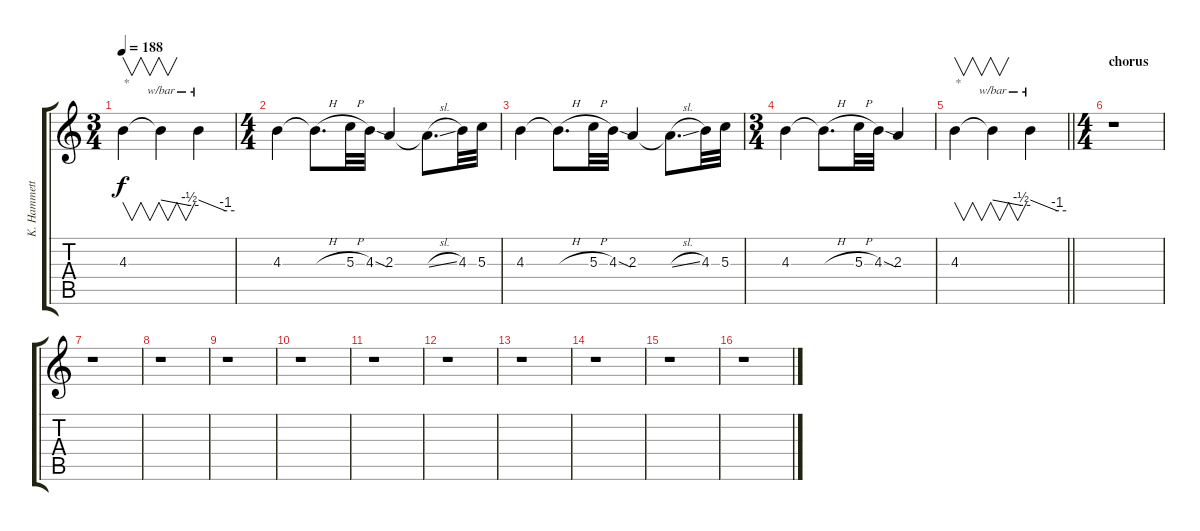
\track ("K. Hammett - Lead guitar" "K. Hammett") {instrument distortionguitar}
\staff {score tabs}
\tuning (E4 B3 G3 D3 A2 E2) {hide}
\ts (3 4)
\tempo 188
\clef g2
\ks c
4.3.4{v txt "*" dy f} 4.3{t}.4{v tbe (custom default 0 0 45 -2 60 -2)} 4.3{t}.4{tbe (custom default 0 0 45 -4 60 -4)} |
\ts (4 4)
4.3.4 4.3{h t}.8{d} 5.3{h}.32 4.3{sod}.32 2.3.4 2.3{sl t}.8{d} 4.3.32 5.3.32 |
4.3.4 4.3{h t}.8{d} 5.3{h}.32 4.3{sod}.32 2.3.4 2.3{sl t}.8{d} 4.3.32 5.3.32 |
\ts (3 4)
4.3.4 4.3{h t}.8{d} 5.3{h}.32 4.3{sod}.32 2.3.4 |
\barLineRight lightlight
4.3.4{v txt "*"} 4.3{t}.4{v tbe (custom default 0 0 45 -2 60 -2)} 4.3{t}.4{tbe (custom default 0 0 45 -4 60 -4)} |
\ts (4 4)
\section ("" "chorus")
r.1 |
r.1 |
r.1 |
r.1 |
r.1 |
r.1 |
r.1 |
r.1 |
r.1 |
r.1 |
r.1
